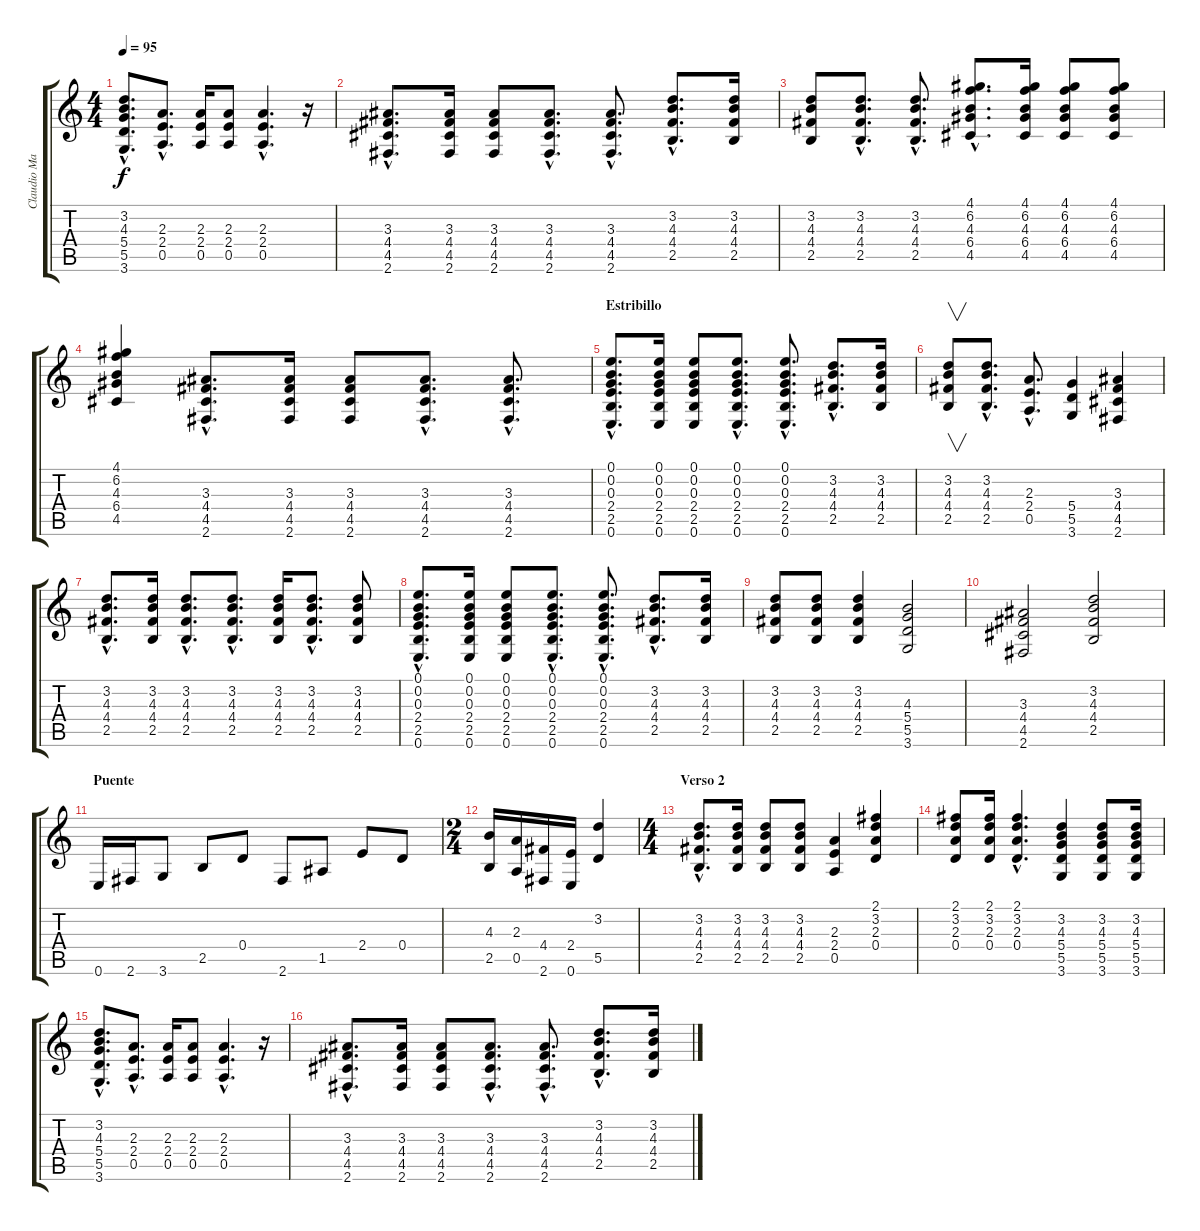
\track ("Claudio Marciello (Gtr 3)" "Claudio Ma") {instrument acousticguitarnylon}
\staff {score tabs}
\tuning (E4 B3 G3 D3 A2 E2) {hide}
\ts (4 4)
\tempo 95
\clef g2
\ks c
(3.2{hac} 4.3{hac} 5.4{hac} 5.5{hac} 3.6{hac}).8{d dy f} (2.3{hac} 2.4{hac} 0.5{hac}).8{d} (2.3 2.4 0.5).16 (2.3 2.4 0.5).8 (2.3{hac} 2.4{hac} 0.5{hac}).4{d} r.16 |
(3.3{hac} 4.4{hac} 4.5{hac} 2.6{hac}).8{d} (3.3 4.4 4.5 2.6).16 (3.3 4.4 4.5 2.6).8 (3.3{hac} 4.4{hac} 4.5{hac} 2.6{hac}).8{d} (3.3{hac} 4.4{hac} 4.5{hac} 2.6{hac}).8{d} (3.2{hac} 4.3{hac} 4.4{hac} 2.5{hac}).8{d} (3.2 4.3 4.4 2.5).16 |
(3.2 4.3 4.4 2.5).8 (3.2{hac} 4.3{hac} 4.4{hac} 2.5{hac}).8{d} (3.2{hac} 4.3{hac} 4.4{hac} 2.5{hac}).8{d} (4.1{hac} 6.2{hac} 4.3{hac} 6.4{hac} 4.5{hac}).8{d} (4.1 6.2 4.3 6.4 4.5).16 (4.1 6.2 4.3 6.4 4.5).8 (4.1 6.2 4.3 6.4 4.5).8 |
(4.1 6.2 4.3 6.4 4.5).4 (3.3{hac} 4.4{hac} 4.5{hac} 2.6{hac}).8{d} (3.3 4.4 4.5 2.6).16 (3.3 4.4 4.5 2.6).8 (3.3{hac} 4.4{hac} 4.5{hac} 2.6{hac}).8{d} (3.3{hac} 4.4{hac} 4.5{hac} 2.6{hac}).8{d} |
\section ("" "Estribillo")
(0.1{hac} 0.2{hac} 0.3{hac} 2.4{hac} 2.5{hac} 0.6{hac}).8{d} (0.1 0.2 0.3 2.4 2.5 0.6).16 (0.1 0.2 0.3 2.4 2.5 0.6).8 (0.1{hac} 0.2{hac} 0.3{hac} 2.4{hac} 2.5{hac} 0.6{hac}).8{d} (0.1{hac} 0.2{hac} 0.3{hac} 2.4{hac} 2.5{hac} 0.6{hac}).8{d} (3.2{hac} 4.3{hac} 4.4{hac} 2.5{hac}).8{d} (3.2 4.3 4.4 2.5).16 |
(3.2 4.3 4.4 2.5).8{v} (3.2{hac} 4.3{hac} 4.4{hac} 2.5{hac}).8{d} (2.3{hac} 2.4{hac} 0.5{hac}).8{d} (5.4 5.5 3.6).4 (3.3 4.4 4.5 2.6).4 |
(3.2{hac} 4.3{hac} 4.4{hac} 2.5{hac}).8{d} (3.2 4.3 4.4 2.5).16 (3.2{hac} 4.3{hac} 4.4{hac} 2.5{hac}).8{d} (3.2{hac} 4.3{hac} 4.4{hac} 2.5{hac}).8{d} (3.2 4.3 4.4 2.5).16 (3.2{hac} 4.3{hac} 4.4{hac} 2.5{hac}).8{d} (3.2 4.3 4.4 2.5).8 |
(0.1{hac} 0.2{hac} 0.3{hac} 2.4{hac} 2.5{hac} 0.6{hac}).8{d} (0.1 0.2 0.3 2.4 2.5 0.6).16 (0.1 0.2 0.3 2.4 2.5 0.6).8 (0.1{hac} 0.2{hac} 0.3{hac} 2.4{hac} 2.5{hac} 0.6{hac}).8{d} (0.1{hac} 0.2{hac} 0.3{hac} 2.4{hac} 2.5{hac} 0.6{hac}).8{d} (3.2{hac} 4.3{hac} 4.4{hac} 2.5{hac}).8{d} (3.2 4.3 4.4 2.5).16 |
(3.2 4.3 4.4 2.5).8 (3.2 4.3 4.4 2.5).8 (3.2 4.3 4.4 2.5).4 (4.3 5.4 5.5 3.6).2 |
(3.3 4.4 4.5 2.6).2 (3.2 4.3 4.4 2.5).2 |
\section ("" "Puente")
0.6.16 2.6.16 3.6.8 2.5.8 0.4.8 2.6.8 1.5.8 2.4.8 0.4.8 |
\ts (2 4)
(4.3 2.5).16 (2.3 0.5).16 (4.4 2.6).16 (2.4 0.6).16 (3.2 5.5).4 |
\ts (4 4)
\section ("" "Verso 2")
(3.2{hac} 4.3{hac} 4.4{hac} 2.5{hac}).8{d} (3.2 4.3 4.4 2.5).16 (3.2 4.3 4.4 2.5).8 (3.2 4.3 4.4 2.5).8 (2.3 2.4 0.5).4 (2.1 3.2 2.3 0.4).4 |
(2.1 3.2 2.3 0.4).8 (2.1 3.2 2.3 0.4).16 (2.1{hac} 3.2{hac} 2.3{hac} 0.4{hac}).4{d} (3.2 4.3 5.4 5.5 3.6).4 (3.2 4.3 5.4 5.5 3.6).8 (3.2 4.3 5.4 5.5 3.6).16 |
(3.2{hac} 4.3{hac} 5.4{hac} 5.5{hac} 3.6{hac}).8{d} (2.3{hac} 2.4{hac} 0.5{hac}).8{d} (2.3 2.4 0.5).16 (2.3 2.4 0.5).8 (2.3{hac} 2.4{hac} 0.5{hac}).4{d} r.16 |
(3.3{hac} 4.4{hac} 4.5{hac} 2.6{hac}).8{d} (3.3 4.4 4.5 2.6).16 (3.3 4.4 4.5 2.6).8 (3.3{hac} 4.4{hac} 4.5{hac} 2.6{hac}).8{d} (3.3{hac} 4.4{hac} 4.5{hac} 2.6{hac}).8{d} (3.2{hac} 4.3{hac} 4.4{hac} 2.5{hac}).8{d} (3.2 4.3 4.4 2.5).16
